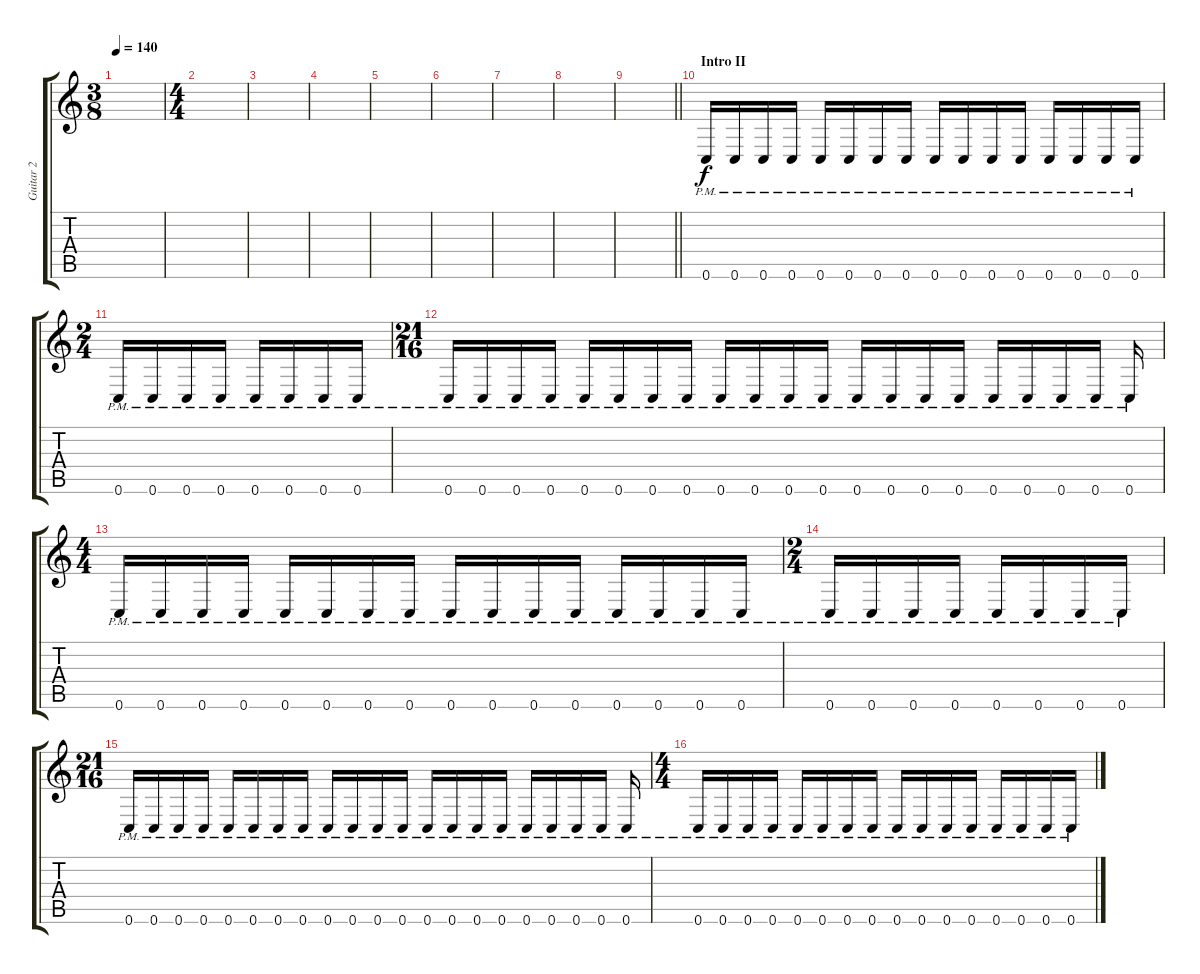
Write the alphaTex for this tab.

\track ("Guitar 2" "Guitar 2") {instrument distortionguitar}
\staff {score tabs}
\tuning (C4 G3 Eb3 Bb2 F2 C2) {hide}
\ts (3 8)
\tempo 140
\clef g2
\ks c
|
\ts (4 4)
|
|
|
|
|
|
|
\barLineRight lightlight
|
\section ("" "Intro II")
0.6{pm}.16 0.6{pm}.16 0.6{pm}.16 0.6{pm}.16 0.6{pm}.16 0.6{pm}.16 0.6{pm}.16 0.6{pm}.16 0.6{pm}.16 0.6{pm}.16 0.6{pm}.16 0.6{pm}.16 0.6{pm}.16 0.6{pm}.16 0.6{pm}.16 0.6{pm}.16 |
\ts (2 4)
0.6{pm}.16 0.6{pm}.16 0.6{pm}.16 0.6{pm}.16 0.6{pm}.16 0.6{pm}.16 0.6{pm}.16 0.6{pm}.16 |
\ts (21 16)
0.6{pm}.16 0.6{pm}.16 0.6{pm}.16 0.6{pm}.16 0.6{pm}.16 0.6{pm}.16 0.6{pm}.16 0.6{pm}.16 0.6{pm}.16 0.6{pm}.16 0.6{pm}.16 0.6{pm}.16 0.6{pm}.16 0.6{pm}.16 0.6{pm}.16 0.6{pm}.16 0.6{pm}.16 0.6{pm}.16 0.6{pm}.16 0.6{pm}.16 0.6{pm}.16 |
\ts (4 4)
0.6{pm}.16 0.6{pm}.16 0.6{pm}.16 0.6{pm}.16 0.6{pm}.16 0.6{pm}.16 0.6{pm}.16 0.6{pm}.16 0.6{pm}.16 0.6{pm}.16 0.6{pm}.16 0.6{pm}.16 0.6{pm}.16 0.6{pm}.16 0.6{pm}.16 0.6{pm}.16 |
\ts (2 4)
0.6{pm}.16 0.6{pm}.16 0.6{pm}.16 0.6{pm}.16 0.6{pm}.16 0.6{pm}.16 0.6{pm}.16 0.6{pm}.16 |
\ts (21 16)
0.6{pm}.16 0.6{pm}.16 0.6{pm}.16 0.6{pm}.16 0.6{pm}.16 0.6{pm}.16 0.6{pm}.16 0.6{pm}.16 0.6{pm}.16 0.6{pm}.16 0.6{pm}.16 0.6{pm}.16 0.6{pm}.16 0.6{pm}.16 0.6{pm}.16 0.6{pm}.16 0.6{pm}.16 0.6{pm}.16 0.6{pm}.16 0.6{pm}.16 0.6{pm}.16 |
\ts (4 4)
0.6{pm}.16 0.6{pm}.16 0.6{pm}.16 0.6{pm}.16 0.6{pm}.16 0.6{pm}.16 0.6{pm}.16 0.6{pm}.16 0.6{pm}.16 0.6{pm}.16 0.6{pm}.16 0.6{pm}.16 0.6{pm}.16 0.6{pm}.16 0.6{pm}.16 0.6{pm}.16
